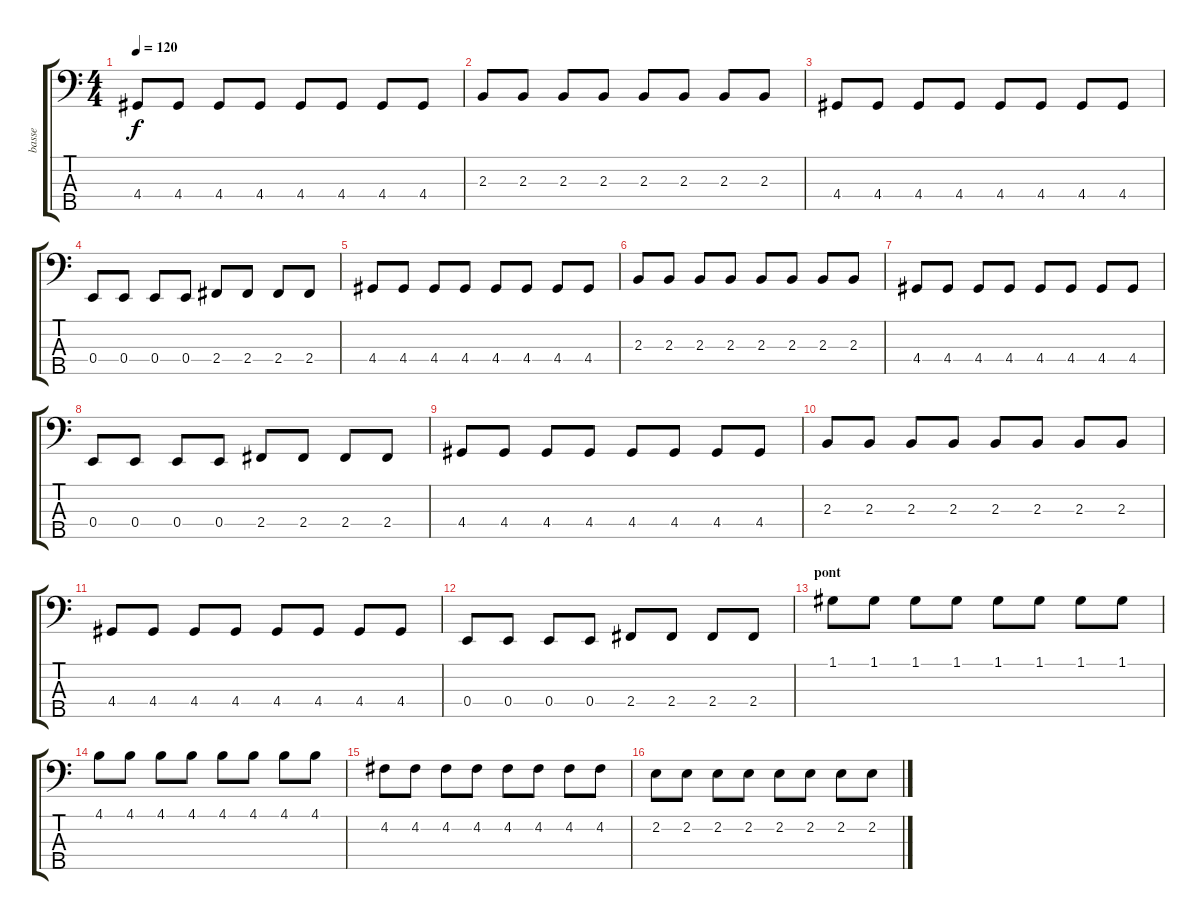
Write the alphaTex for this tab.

\track ("basse" "basse") {instrument electricbassfinger}
\staff {score tabs}
\tuning (G2 D2 A1 E1 B0) {hide}
\ts (4 4)
\tempo 120
\clef f4
\ks c
4.4.8{dy f} 4.4.8 4.4.8 4.4.8 4.4.8 4.4.8 4.4.8 4.4.8 |
2.3.8 2.3.8 2.3.8 2.3.8 2.3.8 2.3.8 2.3.8 2.3.8 |
4.4.8 4.4.8 4.4.8 4.4.8 4.4.8 4.4.8 4.4.8 4.4.8 |
0.4.8 0.4.8 0.4.8 0.4.8 2.4.8 2.4.8 2.4.8 2.4.8 |
4.4.8 4.4.8 4.4.8 4.4.8 4.4.8 4.4.8 4.4.8 4.4.8 |
2.3.8 2.3.8 2.3.8 2.3.8 2.3.8 2.3.8 2.3.8 2.3.8 |
4.4.8 4.4.8 4.4.8 4.4.8 4.4.8 4.4.8 4.4.8 4.4.8 |
0.4.8 0.4.8 0.4.8 0.4.8 2.4.8 2.4.8 2.4.8 2.4.8 |
4.4.8 4.4.8 4.4.8 4.4.8 4.4.8 4.4.8 4.4.8 4.4.8 |
2.3.8 2.3.8 2.3.8 2.3.8 2.3.8 2.3.8 2.3.8 2.3.8 |
4.4.8 4.4.8 4.4.8 4.4.8 4.4.8 4.4.8 4.4.8 4.4.8 |
0.4.8 0.4.8 0.4.8 0.4.8 2.4.8 2.4.8 2.4.8 2.4.8 |
\section ("" "pont")
1.1.8 1.1.8 1.1.8 1.1.8 1.1.8 1.1.8 1.1.8 1.1.8 |
4.1.8 4.1.8 4.1.8 4.1.8 4.1.8 4.1.8 4.1.8 4.1.8 |
4.2.8 4.2.8 4.2.8 4.2.8 4.2.8 4.2.8 4.2.8 4.2.8 |
2.2.8 2.2.8 2.2.8 2.2.8 2.2.8 2.2.8 2.2.8 2.2.8
